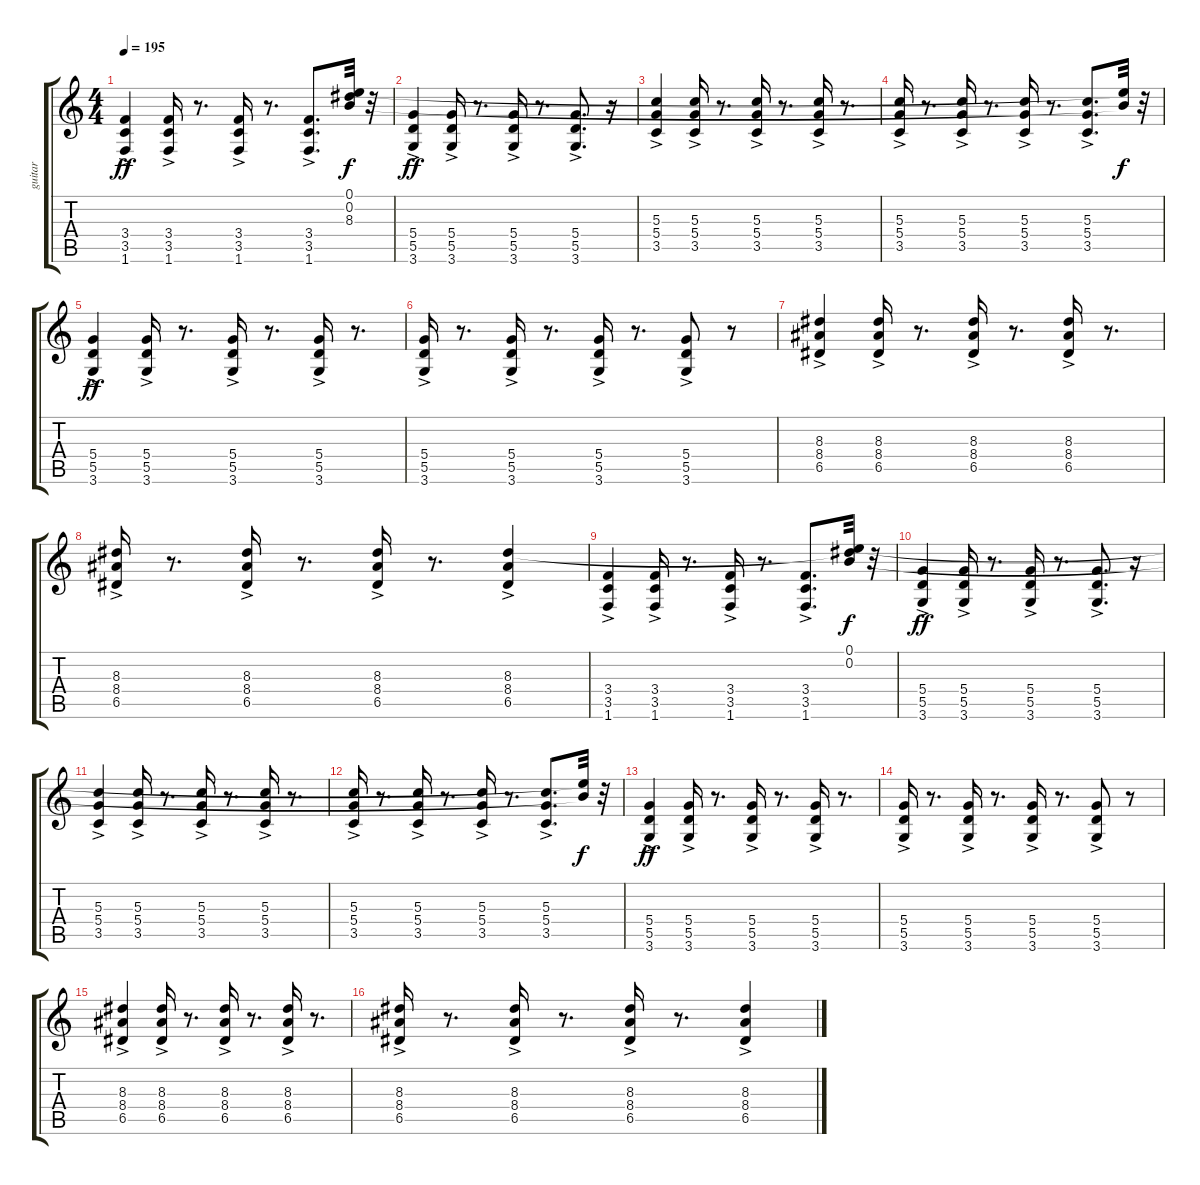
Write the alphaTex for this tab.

\track ("guitar" "guitar") {instrument overdrivenguitar}
\staff {score tabs}
\tuning (E4 B3 G3 D3 A2 E2) {hide}
\ts (4 4)
\tempo 195
\clef g2
\ks c
(3.4{ac} 3.5{ac} 1.6{ac}).4{dy ff} (3.4{ac} 3.5{ac} 1.6{ac}).16 r.8{d} (3.4{ac} 3.5{ac} 1.6{ac}).16 r.8{d} (3.4{ac} 3.5{ac} 1.6{ac}).8{d} (0.1 0.2 8.3{t}).32{dy f} r.32 |
(5.4{ac} 5.5{ac} 3.6{ac}).4{dy ff} (5.4{ac} 5.5{ac} 3.6{ac}).16 r.8{d} (5.4{ac} 5.5{ac} 3.6{ac}).16 r.8{d} (5.4{ac} 5.5{ac} 3.6{ac}).8{d} r.16 |
(5.3{ac} 5.4{ac} 3.5{ac}).4 (5.3{ac} 5.4{ac} 3.5{ac}).16 r.8{d} (5.3{ac} 5.4{ac} 3.5{ac}).16 r.8{d} (5.3{ac} 5.4{ac} 3.5{ac}).16 r.8{d} |
(5.3{ac} 5.4{ac} 3.5{ac}).16 r.8{d} (5.3{ac} 5.4{ac} 3.5{ac}).16 r.8{d} (5.3{ac} 5.4{ac} 3.5{ac}).16 r.8{d} (5.3{ac} 5.4{ac} 3.5{ac}).8{d} (0.1{t} 0.2{t}).32{dy f} r.32 |
(5.4{ac} 5.5{ac} 3.6{ac}).4{dy ff} (5.4{ac} 5.5{ac} 3.6{ac}).16 r.8{d} (5.4{ac} 5.5{ac} 3.6{ac}).16 r.8{d} (5.4{ac} 5.5{ac} 3.6{ac}).16 r.8{d} |
(5.4{ac} 5.5{ac} 3.6{ac}).16 r.8{d} (5.4{ac} 5.5{ac} 3.6{ac}).16 r.8{d} (5.4{ac} 5.5{ac} 3.6{ac}).16 r.8{d} (5.4{ac} 5.5{ac} 3.6{ac}).8 r.8 |
(8.3{ac} 8.4{ac} 6.5{ac}).4 (8.3{ac} 8.4{ac} 6.5{ac}).16 r.8{d} (8.3{ac} 8.4{ac} 6.5{ac}).16 r.8{d} (8.3{ac} 8.4{ac} 6.5{ac}).16 r.8{d} |
(8.3{ac} 8.4{ac} 6.5{ac}).16 r.8{d} (8.3{ac} 8.4{ac} 6.5{ac}).16 r.8{d} (8.3{ac} 8.4{ac} 6.5{ac}).16 r.8{d} (8.3{ac} 8.4{ac} 6.5{ac}).4 |
(3.4{ac} 3.5{ac} 1.6{ac}).4 (3.4{ac} 3.5{ac} 1.6{ac}).16 r.8{d} (3.4{ac} 3.5{ac} 1.6{ac}).16 r.8{d} (3.4{ac} 3.5{ac} 1.6{ac}).8{d} (0.1 0.2 8.3{t}).32{dy f} r.32 |
(5.4{ac} 5.5{ac} 3.6{ac}).4{dy ff} (5.4{ac} 5.5{ac} 3.6{ac}).16 r.8{d} (5.4{ac} 5.5{ac} 3.6{ac}).16 r.8{d} (5.4{ac} 5.5{ac} 3.6{ac}).8{d} r.16 |
(5.3{ac} 5.4{ac} 3.5{ac}).4 (5.3{ac} 5.4{ac} 3.5{ac}).16 r.8{d} (5.3{ac} 5.4{ac} 3.5{ac}).16 r.8{d} (5.3{ac} 5.4{ac} 3.5{ac}).16 r.8{d} |
(5.3{ac} 5.4{ac} 3.5{ac}).16 r.8{d} (5.3{ac} 5.4{ac} 3.5{ac}).16 r.8{d} (5.3{ac} 5.4{ac} 3.5{ac}).16 r.8{d} (5.3{ac} 5.4{ac} 3.5{ac}).8{d} (0.1{t} 0.2{t}).32{dy f} r.32 |
(5.4{ac} 5.5{ac} 3.6{ac}).4{dy ff} (5.4{ac} 5.5{ac} 3.6{ac}).16 r.8{d} (5.4{ac} 5.5{ac} 3.6{ac}).16 r.8{d} (5.4{ac} 5.5{ac} 3.6{ac}).16 r.8{d} |
(5.4{ac} 5.5{ac} 3.6{ac}).16 r.8{d} (5.4{ac} 5.5{ac} 3.6{ac}).16 r.8{d} (5.4{ac} 5.5{ac} 3.6{ac}).16 r.8{d} (5.4{ac} 5.5{ac} 3.6{ac}).8 r.8 |
(8.3{ac} 8.4{ac} 6.5{ac}).4 (8.3{ac} 8.4{ac} 6.5{ac}).16 r.8{d} (8.3{ac} 8.4{ac} 6.5{ac}).16 r.8{d} (8.3{ac} 8.4{ac} 6.5{ac}).16 r.8{d} |
(8.3{ac} 8.4{ac} 6.5{ac}).16 r.8{d} (8.3{ac} 8.4{ac} 6.5{ac}).16 r.8{d} (8.3{ac} 8.4{ac} 6.5{ac}).16 r.8{d} (8.3{ac} 8.4{ac} 6.5{ac}).4
